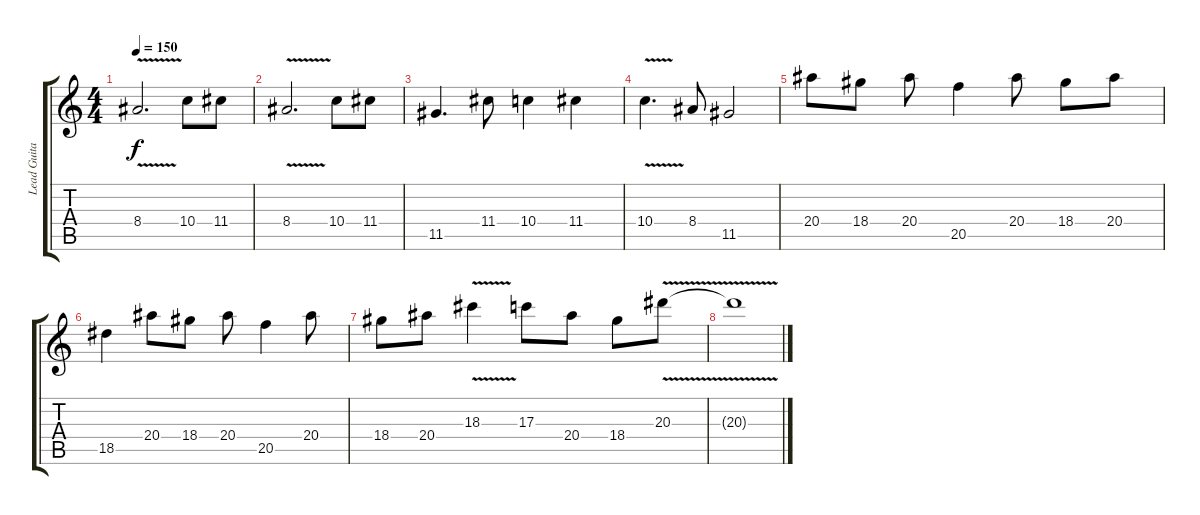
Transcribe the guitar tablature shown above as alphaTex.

\track ("Lead Guitar 2 (Jesper Strömblad)" "Lead Guita") {instrument overdrivenguitar}
\staff {score tabs}
\tuning (E4 B3 G3 D3 A2 E2) {hide}
\ts (4 4)
\tempo 150
\clef g2
\ks c
8.4{v}.2{d dy f volume 15} 10.4.8 11.4.8 |
8.4{v}.2{d} 10.4.8 11.4.8 |
11.5.4{d} 11.4.8 10.4.4 11.4.4 |
10.4{v}.4{d} 8.4.8 11.5.2 |
20.4.8 18.4.8 20.4.8 20.5.4 20.4.8 18.4.8 20.4.8 |
18.5.4 20.4.8 18.4.8 20.4.8 20.5.4 20.4.8 |
18.4.8 20.4.8 18.3{v}.4 17.3.8 20.4.8 18.4.8 20.3{v}.8 |
20.3{v t}.1
